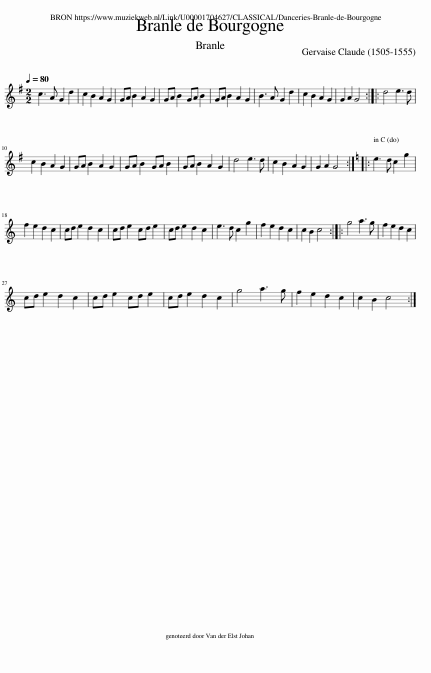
X:1
L:1/8
Q:1/4=80
M:2/2
I:linebreak $
K:G
V:1 treble
V:1
 c3 A G2 d2 | c2 B2 A2 G2 | GA B2 A2 G2 | GA B2 GA B2 | GA B2 A2 G2 | %5
 B3 A G2 d2 | c2 B2 A2 G2 | G2 A2 G4 :: d4 e3 d |$ c2 B2 A2 G2 | %10
 GA B2 A2 G2 | GA B2 GA B2 | GA B2 A2 G2 | d4 e3 d | c2 B2 A2 G2 | %15
 G2 A2 G4 ::[K:C] e3 d c2 g2 |$ f2 e2 d2 c2 | cd e2 d2 c2 | cd e2 cd e2 | %20
 cd e2 d2 c2 | e3 d c2 g2 | f2 e2 d2 c2 | c2 B2 c4 :: g4 a3 g | %25
 f2 e2 d2 c2 |$ cd e2 d2 c2 | cd e2 cd e2 | cd e2 d2 c2 | g4 a3 g | %30
 f2 e2 d2 c2 | c2 B2 c4 :| %32
